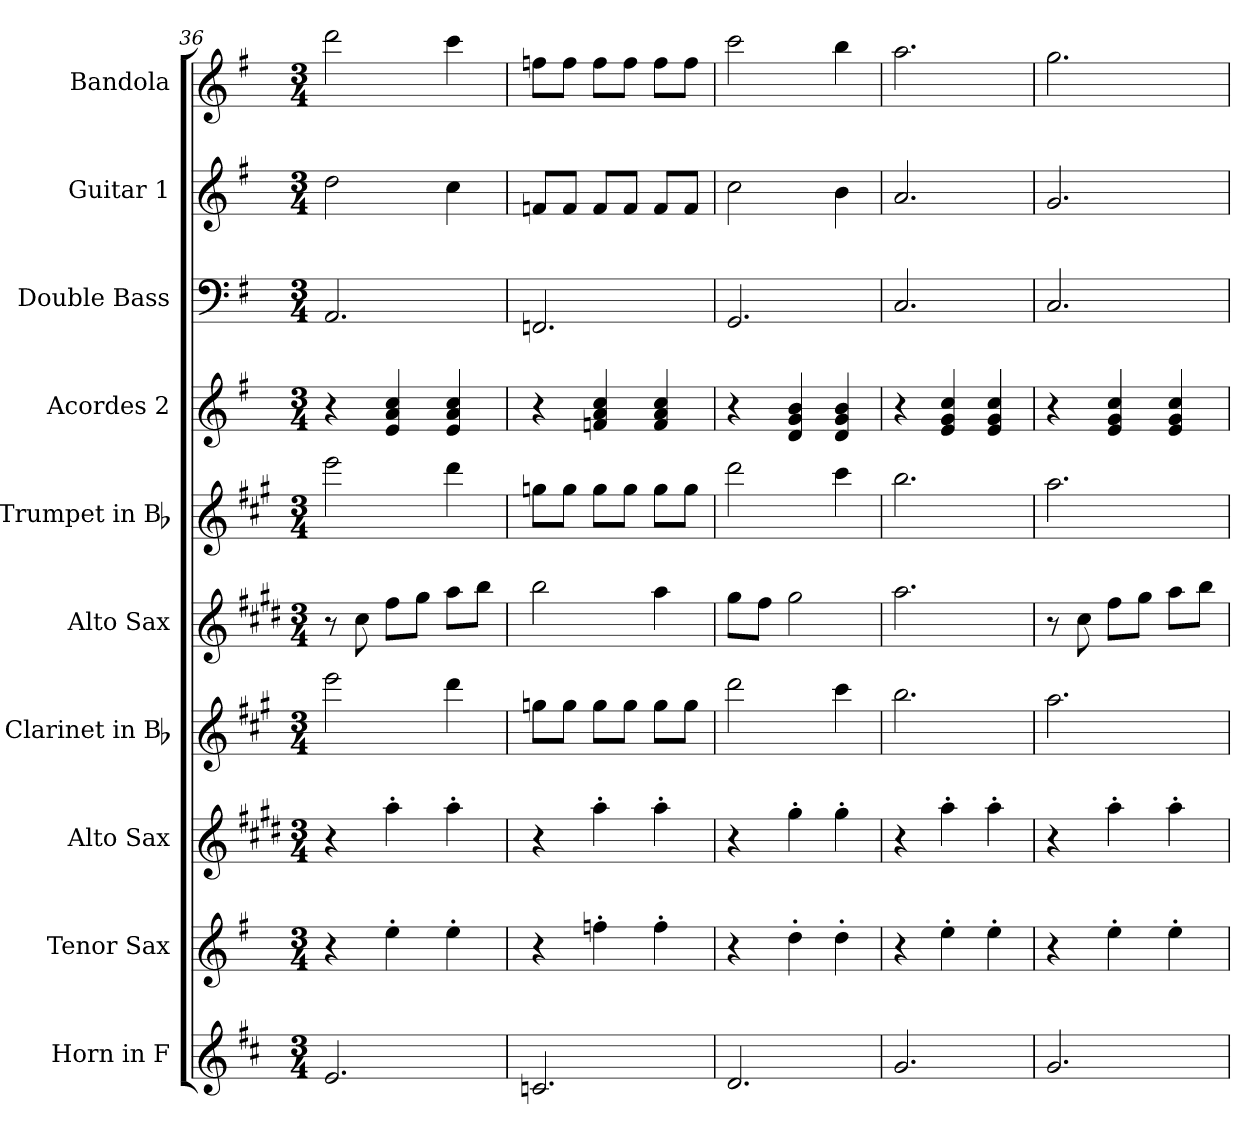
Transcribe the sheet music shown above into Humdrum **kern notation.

**kern	**kern	**kern	**kern	**kern	**kern	**kern	**kern	**kern	**kern
*part10	*part9	*part8	*part7	*part6	*part5	*part4	*part3	*part2	*part1
*staff10	*staff9	*staff8	*staff7	*staff6	*staff5	*staff4	*staff3	*staff2	*staff1
*I"Horn in F	*I"Tenor Sax	*I"Alto Sax	*I"Clarinet in Bb	*I"Alto Sax	*I"Trumpet in Bb	*I"Acordes 2	*I"Double Bass	*I"Guitar 1	*I"Bandola
*I'Hn.	*I'T. Sx.	*I'A. Sx.	*	*I'A. Sx.	*	*	*I'D.B.	*I'Gtr. 1	*I'Ban.
*clefG2	*clefG2	*clefG2	*clefG2	*clefG2	*clefG2	*clefG2	*clefF4	*clefG2	*clefG2
*ITrd4c7	*ITrd8c14	*ITrd5c9	*ITrd1c2	*ITrd5c9	*ITrd1c2	*ITrd7c12	*ITrd7c12	*ITrd7c12	*
*k[f#]	*k[f#]	*k[f#]	*k[f#]	*k[f#]	*k[f#]	*k[f#]	*k[f#]	*k[f#]	*k[f#]
*G:	*G:	*G:	*G:	*G:	*G:	*G:	*G:	*G:	*G:
*M3/4	*M3/4	*M3/4	*M3/4	*M3/4	*M3/4	*M3/4	*M3/4	*M3/4	*M3/4
=36	=36	=36	=36	=36	=36	=36	=36	=36	=36
2.A/	4r	4r	2ddd\	8r	2ddd\	4r	2.AAA/	2d\	2ddd\
.	.	.	.	8e\	.	.	.	.	.
.	4e'\	4cc'\	.	8a\L	.	4E/ 4A/ 4c/	.	.	.
.	.	.	.	8b\J	.	.	.	.	.
.	4e'\	4cc'\	4ccc\	8cc\L	4ccc\	4E/ 4A/ 4c/	.	4c\	4ccc\
.	.	.	.	8dd\J	.	.	.	.	.
!!LO:PB:g=z
=37	=37	=37	=37	=37	=37	=37	=37	=37	=37
2.Fn/	4r	4r	8ffn\L	2dd\	8ffn\L	4r	2.FFFn/	8Fn/L	8ffn\L
.	.	.	8ff\J	.	8ff\J	.	.	8F/J	8ff\J
.	4fn'\	4cc'\	8ff\L	.	8ff\L	4Fn/ 4A/ 4c/	.	8F/L	8ff\L
.	.	.	8ff\J	.	8ff\J	.	.	8F/J	8ff\J
.	4f'\	4cc'\	8ff\L	4cc\	8ff\L	4F/ 4A/ 4c/	.	8F/L	8ff\L
.	.	.	8ff\J	.	8ff\J	.	.	8F/J	8ff\J
=38	=38	=38	=38	=38	=38	=38	=38	=38	=38
2.G/	4r	4r	2ccc\	8b\L	2ccc\	4r	2.GGG/	2c\	2ccc\
.	.	.	.	8a\J	.	.	.	.	.
.	4d'\	4b'\	.	2b\	.	4D/ 4G/ 4B/	.	.	.
.	4d'\	4b'\	4bb\	.	4bb\	4D/ 4G/ 4B/	.	4B\	4bb\
=39	=39	=39	=39	=39	=39	=39	=39	=39	=39
2.c/	4r	4r	2.aa\	2.cc\	2.aa\	4r	2.CC/	2.A/	2.aa\
.	4e'\	4cc'\	.	.	.	4E/ 4G/ 4c/	.	.	.
.	4e'\	4cc'\	.	.	.	4E/ 4G/ 4c/	.	.	.
=40	=40	=40	=40	=40	=40	=40	=40	=40	=40
2.c/	4r	4r	2.gg\	8r	2.gg\	4r	2.CC/	2.G/	2.gg\
.	.	.	.	8e\	.	.	.	.	.
.	4e'\	4cc'\	.	8a\L	.	4E/ 4G/ 4c/	.	.	.
.	.	.	.	8b\J	.	.	.	.	.
.	4e'\	4cc'\	.	8cc\L	.	4E/ 4G/ 4c/	.	.	.
.	.	.	.	8dd\J	.	.	.	.	.
=	=	=	=	=	=	=	=	=	=
*-	*-	*-	*-	*-	*-	*-	*-	*-	*-
